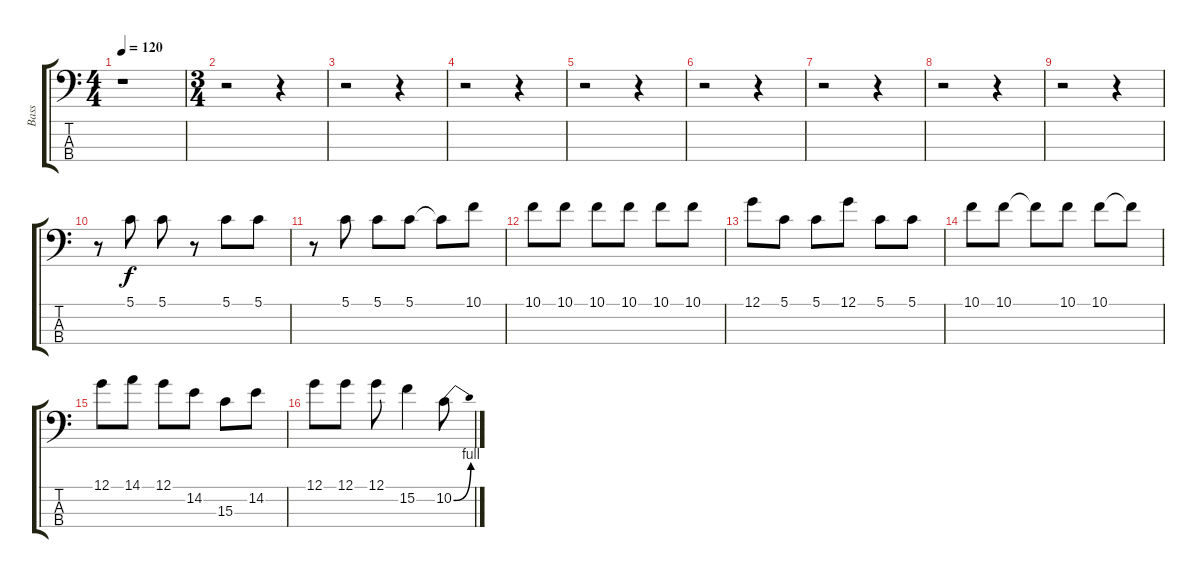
\track ("Bass" "Bass") {instrument slapbass1}
\staff {score tabs}
\tuning (G2 D2 A1 E1) {hide}
\ts (4 4)
\tempo 120
\clef f4
\ks c
r.1{dy f instrument slapbass1} |
\ts (3 4)
r.2 r.4 |
r.2 r.4 |
r.2 r.4 |
r.2 r.4 |
r.2 r.4 |
r.2 r.4 |
r.2 r.4 |
r.2 r.4 |
r.8 5.1.8 5.1.8 r.8 5.1.8 5.1.8 |
r.8 5.1.8 5.1.8 5.1.8 5.1{t}.8 10.1.8 |
10.1.8 10.1.8 10.1.8 10.1.8 10.1.8 10.1.8 |
12.1.8 5.1.8 5.1.8 12.1.8 5.1.8 5.1.8 |
10.1.8 10.1.8 10.1{t}.8 10.1.8 10.1.8 10.1{t}.8 |
12.1.8 14.1.8 12.1.8 14.2.8 15.3.8 14.2.8 |
12.1.8 12.1.8 12.1.8 15.2.4 10.2{be (bend 0 0 60 4)}.8
